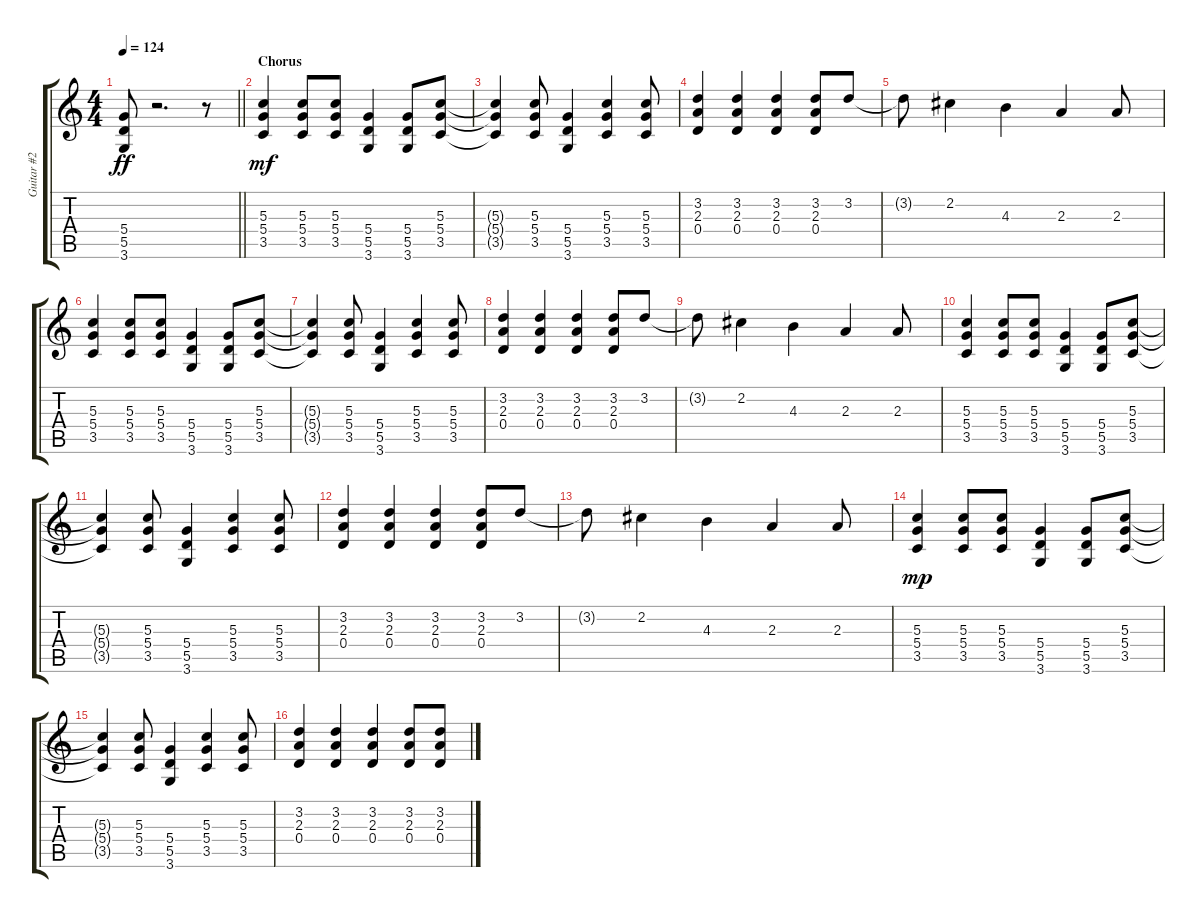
\track ("Guitar #2" "Guitar #2") {instrument distortionguitar}
\staff {score tabs}
\tuning (E4 B3 G3 D3 A2 E2) {hide}
\ts (4 4)
\tempo 124
\clef g2
\barLineRight lightlight
\ks c
(5.4 5.5 3.6).8{dy ff} r.2{d} r.8 |
\section ("" "Chorus")
(5.3 5.4 3.5).4{dy mf} (5.3 5.4 3.5).8 (5.3 5.4 3.5).8 (5.4 5.5 3.6).4 (5.4 5.5 3.6).8 (5.3 5.4 3.5).8 |
(5.3{t} 5.4{t} 3.5{t}).4 (5.3 5.4 3.5).8 (5.4 5.5 3.6).4 (5.3 5.4 3.5).4 (5.3 5.4 3.5).8 |
(3.2 2.3 0.4).4 (3.2 2.3 0.4).4 (3.2 2.3 0.4).4 (3.2 2.3 0.4).8 3.2.8 |
3.2{t}.8 2.2.4 4.3.4 2.3.4 2.3.8 |
(5.3 5.4 3.5).4 (5.3 5.4 3.5).8 (5.3 5.4 3.5).8 (5.4 5.5 3.6).4 (5.4 5.5 3.6).8 (5.3 5.4 3.5).8 |
(5.3{t} 5.4{t} 3.5{t}).4 (5.3 5.4 3.5).8 (5.4 5.5 3.6).4 (5.3 5.4 3.5).4 (5.3 5.4 3.5).8 |
(3.2 2.3 0.4).4 (3.2 2.3 0.4).4 (3.2 2.3 0.4).4 (3.2 2.3 0.4).8 3.2.8 |
3.2{t}.8 2.2.4 4.3.4 2.3.4 2.3.8 |
(5.3 5.4 3.5).4 (5.3 5.4 3.5).8 (5.3 5.4 3.5).8 (5.4 5.5 3.6).4 (5.4 5.5 3.6).8 (5.3 5.4 3.5).8 |
(5.3{t} 5.4{t} 3.5{t}).4 (5.3 5.4 3.5).8 (5.4 5.5 3.6).4 (5.3 5.4 3.5).4 (5.3 5.4 3.5).8 |
(3.2 2.3 0.4).4 (3.2 2.3 0.4).4 (3.2 2.3 0.4).4 (3.2 2.3 0.4).8 3.2.8 |
3.2{t}.8 2.2.4 4.3.4 2.3.4 2.3.8 |
(5.3 5.4 3.5).4{dy mp} (5.3 5.4 3.5).8 (5.3 5.4 3.5).8 (5.4 5.5 3.6).4 (5.4 5.5 3.6).8 (5.3 5.4 3.5).8 |
(5.3{t} 5.4{t} 3.5{t}).4 (5.3 5.4 3.5).8 (5.4 5.5 3.6).4 (5.3 5.4 3.5).4 (5.3 5.4 3.5).8 |
(3.2 2.3 0.4).4 (3.2 2.3 0.4).4 (3.2 2.3 0.4).4 (3.2 2.3 0.4).8 (3.2 2.3 0.4).8
